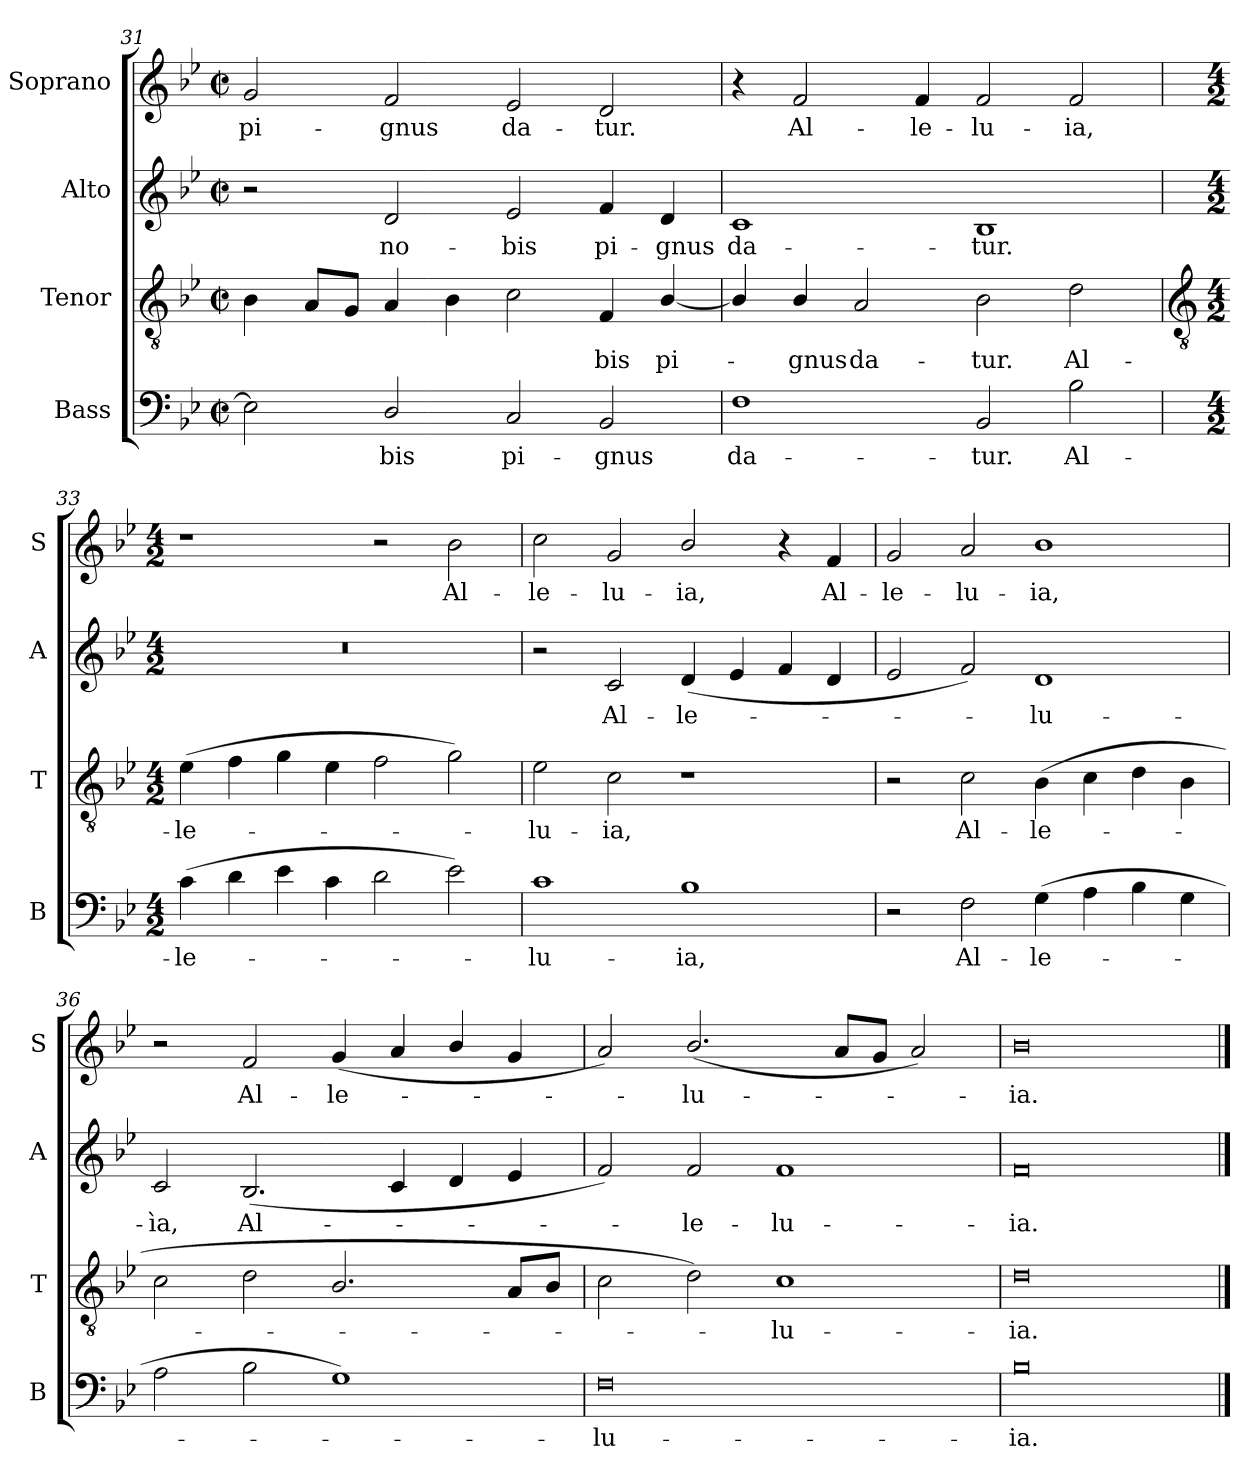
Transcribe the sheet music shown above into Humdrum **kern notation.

**kern	**text	**kern	**text	**kern	**text	**kern	**text
*part4	*part4	*part3	*part3	*part2	*part2	*part1	*part1
*staff4	*staff4	*staff3	*staff3	*staff2	*staff2	*staff1	*staff1
*I"Bass	*	*I"Tenor	*	*I"Alto	*	*I"Soprano	*
*I'B	*	*I'T	*	*I'A	*	*I'S	*
*clefF4	*	*clefGv2	*	*clefG2	*	*clefG2	*
*k[b-e-]	*	*k[b-e-]	*	*k[b-e-]	*	*k[b-e-]	*
*B-:	*	*B-:	*	*B-:	*	*B-:	*
*M4/2	*	*M4/2	*	*M4/2	*	*M4/2	*
*met(c|)	*	*met(c|)	*	*met(c|)	*	*met(c|)	*
=31	=31	=31	=31	=31	=31	=31	=31
!	!	!	!	!	!	!	!LO:LY:b
2E-]	.	4B-	.	2r	.	2g	pi-
.	.	8AL	.	.	.	.	.
.	.	8GJ	.	.	.	.	.
!	!LO:LY:b	!	!	!	!LO:LY:b	!	!LO:LY:b
2D/	bis	4A	.	2d	no-	2f	-gnus
.	.	4B-	.	.	.	.	.
!	!LO:LY:b	!	!	!	!LO:LY:b	!	!LO:LY:b
2C	pi-	2c	.	2e-	-bis	2e-/	da-
!	!LO:LY:b	!	!LO:LY:b	!	!LO:LY:b	!	!LO:LY:b
2BB-	-gnus	4F	bis	4f	pi-	2d	-tur.
!	!	!	!LO:LY:b	!	!LO:LY:b	!	!
.	.	[4B-/	pi-	4d	-gnus	.	.
=32	=32	=32	=32	=32	=32	=32	=32
!	!LO:LY:b	!	!	!	!LO:LY:b	!	!
1F	da-	4B-/]	.	1c	da-	4r	.
!	!	!	!LO:LY:b	!	!	!	!LO:LY:b
.	.	4B-/	gnus	.	.	2f	Al-
!	!	!	!LO:LY:b	!	!	!	!
.	.	2A	da-	.	.	.	.
!	!	!	!	!	!	!	!LO:LY:b
.	.	.	.	.	.	4f	-le-
!	!LO:LY:b	!	!LO:LY:b	!	!LO:LY:b	!	!LO:LY:b
2BB-	-tur.	2B-	-tur.	1B-	-tur.	2f	-lu-
!	!LO:LY:b	!	!LO:LY:b	!	!	!	!LO:LY:b
2B-	Al-	2d	Al-	.	.	2f	-ia,
!!LO:LB:g=z
=33	=33	=33	=33	=33	=33	=33	=33
*	*	*clefGv2	*	*	*	*	*
*M4/2	*	*M4/2	*	*M4/2	*	*M4/2	*
!	!LO:LY:b	!	!LO:LY:b	!	!	!	!
(>4c	-le-	(>4e-	-le-	0r	.	1r	.
4d	.	4f	.	.	.	.	.
4e-	.	4g	.	.	.	.	.
4c	.	4e-	.	.	.	.	.
2d	.	2f	.	.	.	2r	.
!	!	!	!	!	!	!	!LO:LY:b
2e-)	.	2g)	.	.	.	2b-	Al-
=34	=34	=34	=34	=34	=34	=34	=34
!	!LO:LY:b	!	!LO:LY:b	!	!	!	!LO:LY:b
1c	lu-	2e-	lu-	2r	.	2cc	-le-
!	!	!	!LO:LY:b	!	!LO:LY:b	!	!LO:LY:b
.	.	2c	-ia,	2c	Al-	2g	-lu-
!	!LO:LY:b	!	!	!	!LO:LY:b	!	!LO:LY:b
1B-	-ia,	1r	.	(<4d	-le-	2b-/	-ia,
.	.	.	.	4e-	.	.	.
.	.	.	.	4f	.	4r	.
!	!	!	!	!	!	!	!LO:LY:b
.	.	.	.	4d	.	4f	Al-
=35	=35	=35	=35	=35	=35	=35	=35
!	!	!	!	!	!	!	!LO:LY:b
2r	.	2r	.	2e-	.	2g	-le-
!	!LO:LY:b	!	!LO:LY:b	!	!	!	!LO:LY:b
2F	Al-	2c	Al-	2f)	.	2a	-lu-
!	!LO:LY:b	!	!LO:LY:b	!	!LO:LY:b	!	!LO:LY:b
(>4G	-le-	(>4B-	-le-	1d	lu-	1b-	-ia,
4A	.	4c	.	.	.	.	.
4B-	.	4d	.	.	.	.	.
4G	.	4B-	.	.	.	.	.
=36	=36	=36	=36	=36	=36	=36	=36
!	!	!	!	!	!LO:LY:b	!	!
2A	.	2c	.	2c	-ìa,	2r	.
!	!	!	!	!	!LO:LY:b	!	!LO:LY:b
2B-	.	2d	.	(<2.B-	Al-	2f	Al-
!	!	!	!	!	!	!	!LO:LY:b
1G)	.	2.B-/	.	.	.	(<4g	-le-
.	.	.	.	4c	.	4a	.
.	.	.	.	4d	.	4b-/	.
.	.	8AL	.	4e-/	.	4g	.
.	.	8B-J	.	.	.	.	.
=37	=37	=37	=37	=37	=37	=37	=37
!	!LO:LY:b	!	!	!	!	!	!
0F	lu-	2c	.	2f)	.	2a)	.
!	!	!	!	!	!LO:LY:b	!	!LO:LY:b
.	.	2d)	.	2f	le-	(<2.b-/	lu-
!	!	!	!LO:LY:b	!	!LO:LY:b	!	!
.	.	1c	lu-	1f	-lu-	.	.
.	.	.	.	.	.	8aL	.
.	.	.	.	.	.	8gJ	.
.	.	.	.	.	.	2a)	.
=38	=38	=38	=38	=38	=38	=38	=38
!	!LO:LY:b	!	!LO:LY:b	!	!LO:LY:b	!	!LO:LY:b
0B-	-ia.	0d	-ia.	0f	-ia.	0b-	ia.
==	==	==	==	==	==	==	==
*-	*-	*-	*-	*-	*-	*-	*-
